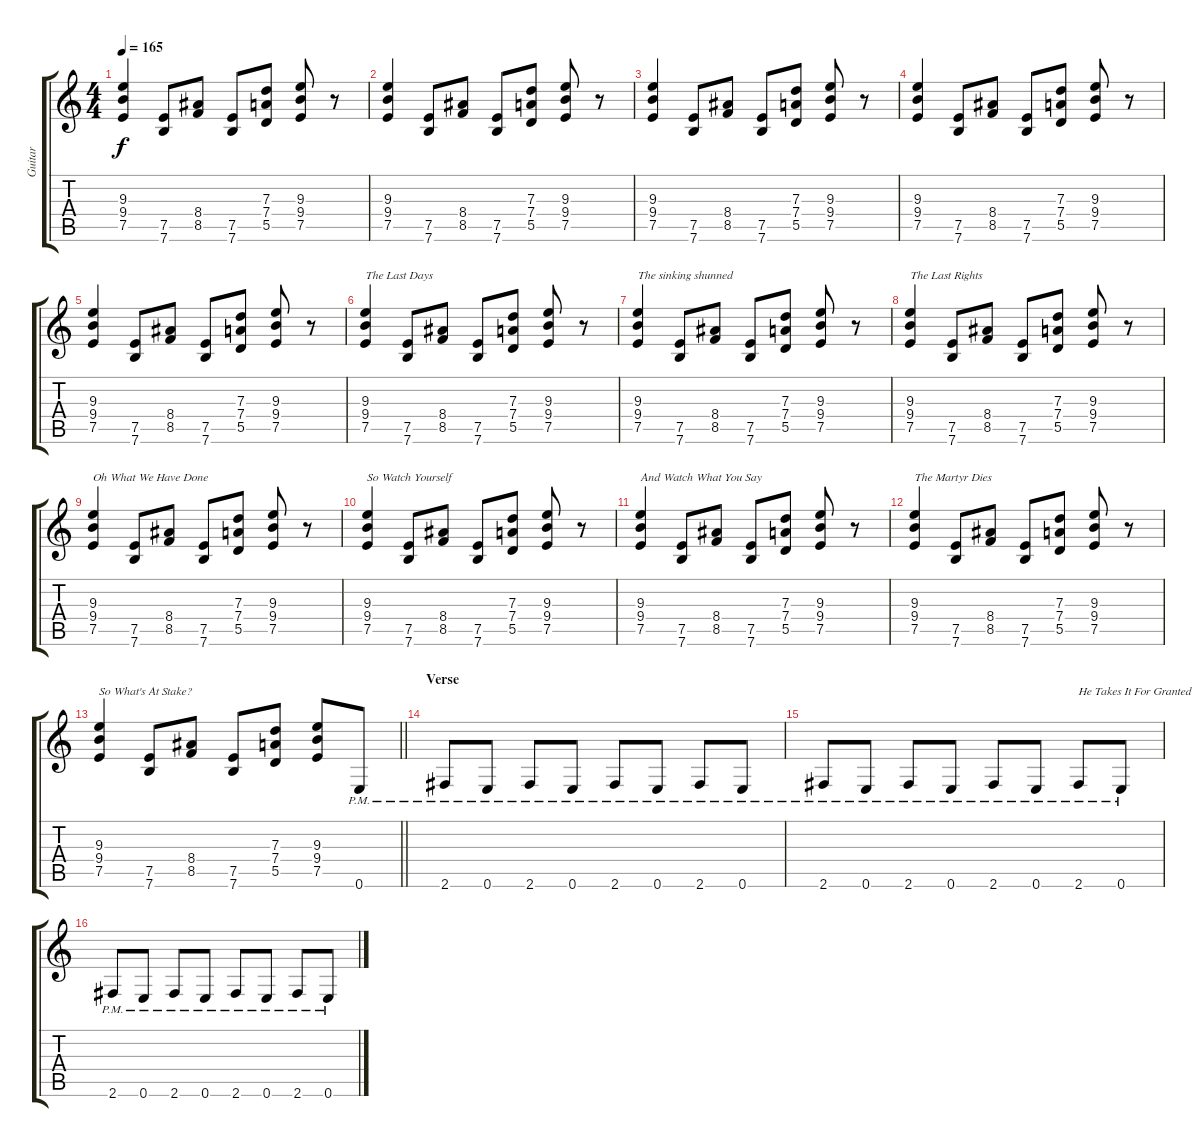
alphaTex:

\track ("Guitar" "Guitar") {instrument distortionguitar}
\staff {score tabs}
\tuning (E4 B3 G3 D3 A2 E2) {hide}
\ts (4 4)
\tempo 165
\clef g2
\ks c
(9.3 9.4 7.5).4{dy f} (7.5 7.6).8 (8.4 8.5).8 (7.5 7.6).8 (7.3 7.4 5.5).8 (9.3 9.4 7.5).8 r.8 |
(9.3 9.4 7.5).4 (7.5 7.6).8 (8.4 8.5).8 (7.5 7.6).8 (7.3 7.4 5.5).8 (9.3 9.4 7.5).8 r.8 |
(9.3 9.4 7.5).4 (7.5 7.6).8 (8.4 8.5).8 (7.5 7.6).8 (7.3 7.4 5.5).8 (9.3 9.4 7.5).8 r.8 |
(9.3 9.4 7.5).4 (7.5 7.6).8 (8.4 8.5).8 (7.5 7.6).8 (7.3 7.4 5.5).8 (9.3 9.4 7.5).8 r.8 |
(9.3 9.4 7.5).4 (7.5 7.6).8 (8.4 8.5).8 (7.5 7.6).8 (7.3 7.4 5.5).8 (9.3 9.4 7.5).8 r.8 |
(9.3 9.4 7.5).4{txt "The Last Days"} (7.5 7.6).8 (8.4 8.5).8 (7.5 7.6).8 (7.3 7.4 5.5).8 (9.3 9.4 7.5).8 r.8 |
(9.3 9.4 7.5).4{txt "The sinking shunned"} (7.5 7.6).8 (8.4 8.5).8 (7.5 7.6).8 (7.3 7.4 5.5).8 (9.3 9.4 7.5).8 r.8 |
(9.3 9.4 7.5).4{txt "The Last Rights"} (7.5 7.6).8 (8.4 8.5).8 (7.5 7.6).8 (7.3 7.4 5.5).8 (9.3 9.4 7.5).8 r.8 |
(9.3 9.4 7.5).4{txt "Oh What We Have Done"} (7.5 7.6).8 (8.4 8.5).8 (7.5 7.6).8 (7.3 7.4 5.5).8 (9.3 9.4 7.5).8 r.8 |
(9.3 9.4 7.5).4{txt "So Watch Yourself"} (7.5 7.6).8 (8.4 8.5).8 (7.5 7.6).8 (7.3 7.4 5.5).8 (9.3 9.4 7.5).8 r.8 |
(9.3 9.4 7.5).4{txt "And Watch What You Say"} (7.5 7.6).8 (8.4 8.5).8 (7.5 7.6).8 (7.3 7.4 5.5).8 (9.3 9.4 7.5).8 r.8 |
(9.3 9.4 7.5).4{txt "The Martyr Dies"} (7.5 7.6).8 (8.4 8.5).8 (7.5 7.6).8 (7.3 7.4 5.5).8 (9.3 9.4 7.5).8 r.8 |
\barLineRight lightlight
(9.3 9.4 7.5).4{txt "So What's At Stake?"} (7.5 7.6).8 (8.4 8.5).8 (7.5 7.6).8 (7.3 7.4 5.5).8 (9.3 9.4 7.5).8 0.6{pm}.8 |
\section ("" "Verse")
2.6{pm}.8 0.6{pm}.8 2.6{pm}.8 0.6{pm}.8 2.6{pm}.8 0.6{pm}.8 2.6{pm}.8 0.6{pm}.8 |
2.6{pm}.8 0.6{pm}.8 2.6{pm}.8 0.6{pm}.8 2.6{pm}.8 0.6{pm}.8 2.6{pm}.8{txt "He Takes It For Granted"} 0.6{pm}.8 |
2.6{pm}.8 0.6{pm}.8 2.6{pm}.8 0.6{pm}.8 2.6{pm}.8 0.6{pm}.8 2.6{pm}.8 0.6{pm}.8
